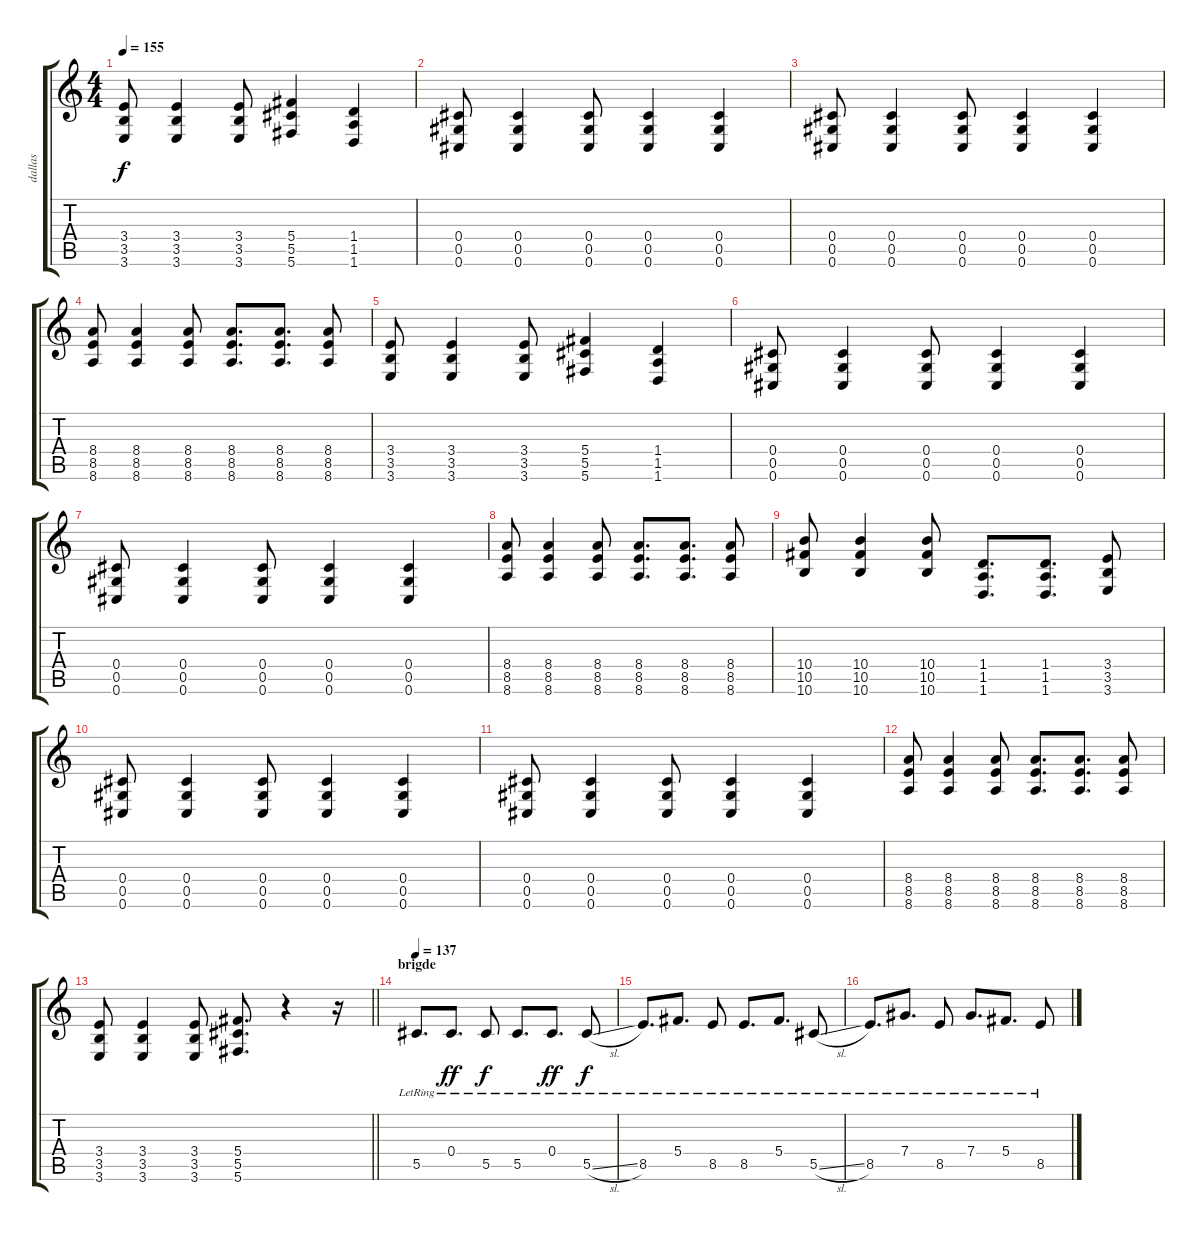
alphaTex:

\track ("dallas" "dallas") {instrument distortionguitar}
\staff {score tabs}
\tuning (Eb4 Bb3 Gb3 Db3 Ab2 Db2) {hide}
\ts (4 4)
\tempo 155
\clef g2
\ks c
(3.4 3.5 3.6).8{dy f} (3.4 3.5 3.6).4 (3.4 3.5 3.6).8 (5.4 5.5 5.6).4 (1.4 1.5 1.6).4 |
(0.4 0.5 0.6).8 (0.4 0.5 0.6).4 (0.4 0.5 0.6).8 (0.4 0.5 0.6).4 (0.4 0.5 0.6).4 |
(0.4 0.5 0.6).8 (0.4 0.5 0.6).4 (0.4 0.5 0.6).8 (0.4 0.5 0.6).4 (0.4 0.5 0.6).4 |
(8.4 8.5 8.6).8 (8.4 8.5 8.6).4 (8.4 8.5 8.6).8 (8.4 8.5 8.6).8{d} (8.4 8.5 8.6).8{d} (8.4 8.5 8.6).8 |
(3.4 3.5 3.6).8 (3.4 3.5 3.6).4 (3.4 3.5 3.6).8 (5.4 5.5 5.6).4 (1.4 1.5 1.6).4 |
(0.4 0.5 0.6).8 (0.4 0.5 0.6).4 (0.4 0.5 0.6).8 (0.4 0.5 0.6).4 (0.4 0.5 0.6).4 |
(0.4 0.5 0.6).8 (0.4 0.5 0.6).4 (0.4 0.5 0.6).8 (0.4 0.5 0.6).4 (0.4 0.5 0.6).4 |
(8.4 8.5 8.6).8 (8.4 8.5 8.6).4 (8.4 8.5 8.6).8 (8.4 8.5 8.6).8{d} (8.4 8.5 8.6).8{d} (8.4 8.5 8.6).8 |
(10.4 10.5 10.6).8 (10.4 10.5 10.6).4 (10.4 10.5 10.6).8 (1.4 1.5 1.6).8{d} (1.4 1.5 1.6).8{d} (3.4 3.5 3.6).8 |
(0.4 0.5 0.6).8 (0.4 0.5 0.6).4 (0.4 0.5 0.6).8 (0.4 0.5 0.6).4 (0.4 0.5 0.6).4 |
(0.4 0.5 0.6).8 (0.4 0.5 0.6).4 (0.4 0.5 0.6).8 (0.4 0.5 0.6).4 (0.4 0.5 0.6).4 |
(8.4 8.5 8.6).8 (8.4 8.5 8.6).4 (8.4 8.5 8.6).8 (8.4 8.5 8.6).8{d} (8.4 8.5 8.6).8{d} (8.4 8.5 8.6).8 |
\barLineRight lightlight
(3.4 3.5 3.6).8 (3.4 3.5 3.6).4 (3.4 3.5 3.6).8 (5.4 5.5 5.6).8{d} r.4 r.16 |
\section ("" "brigde")
\tempo 137
5.5{lr}.8{d instrument electricguitarjazz} 0.4{lr}.8{d dy ff} 5.5{lr}.8{dy f} 5.5{lr}.8{d} 0.4{lr}.8{d dy ff} 5.5{sl lr}.8{dy f} |
8.5{lr}.8{d} 5.4{lr}.8{d} 8.5{lr}.8 8.5{lr}.8{d} 5.4{lr}.8{d} 5.5{sl lr}.8 |
8.5{lr}.8{d} 7.4{lr}.8{d} 8.5{lr}.8 7.4{lr}.8{d} 5.4{lr}.8{d} 8.5{sl lr}.8
